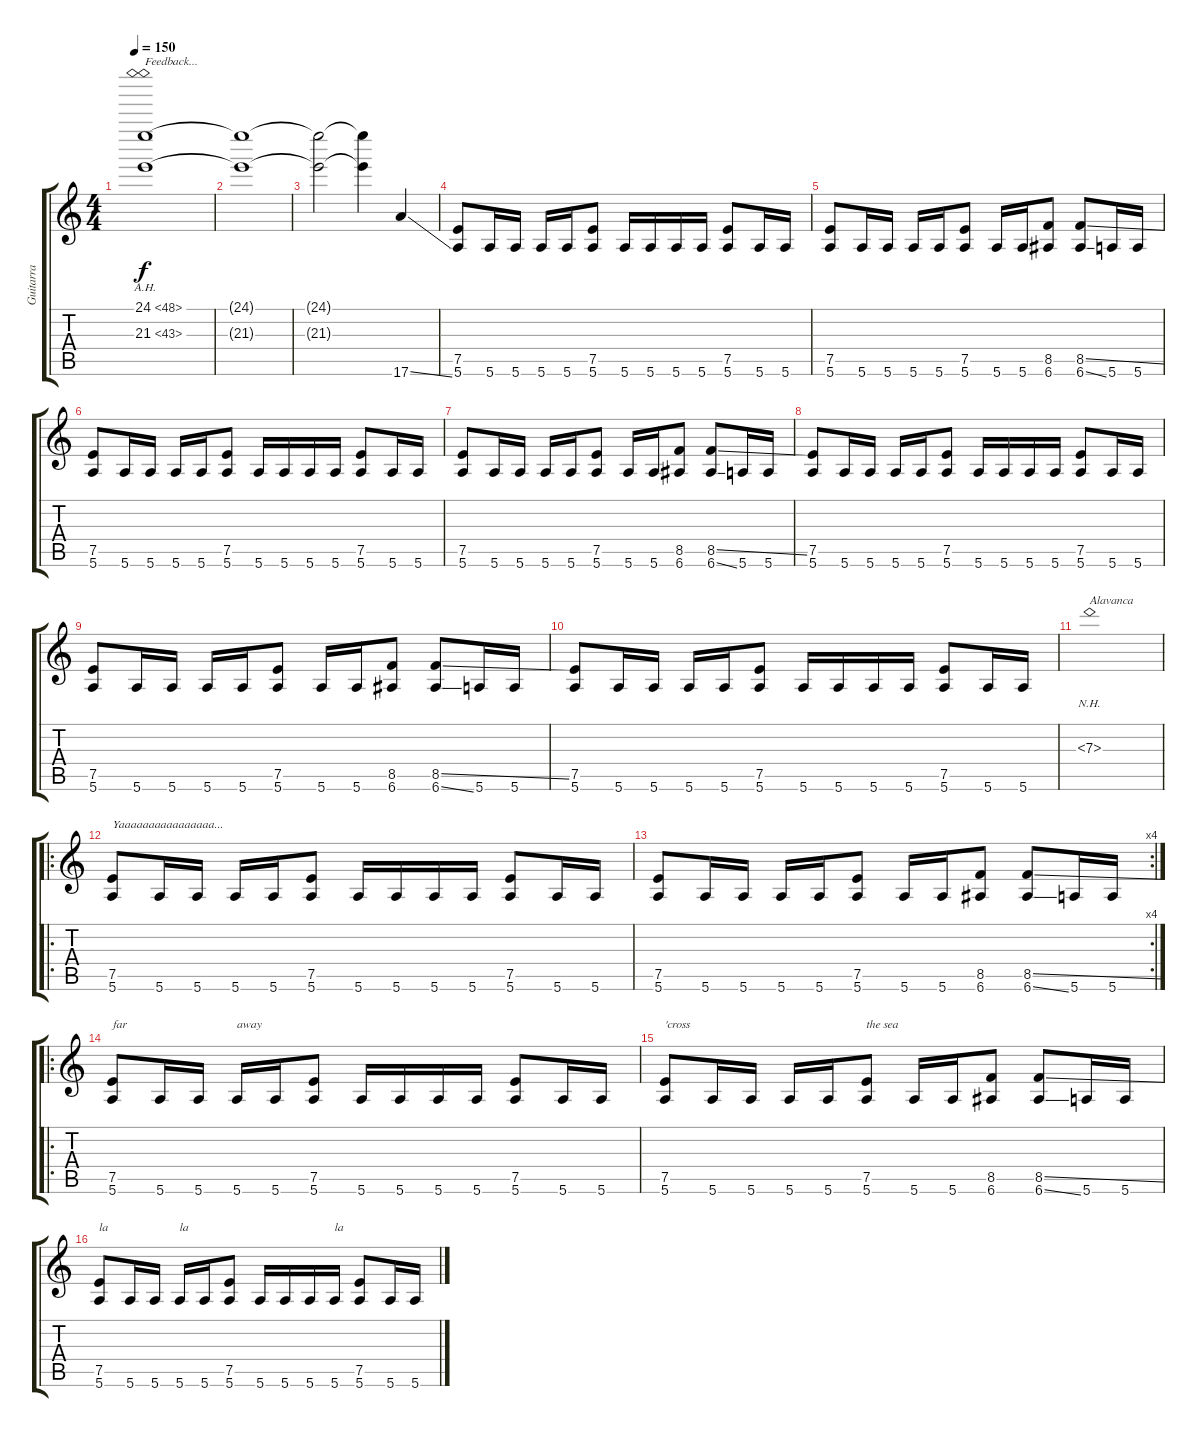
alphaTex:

\track ("Guitarra" "Guitarra") {instrument distortionguitar}
\staff {score tabs}
\tuning (E4 B3 G3 D3 A2 E2) {hide}
\ts (4 4)
\tempo 150
\clef g2
\ks c
(24.1{ah 24} 21.3{ah 22}).1{txt "Feedback..." dy f volume 16 instrument distortionguitar} |
(24.1{t} 21.3{t}).1 |
(24.1{t} 21.3{t}).2 (24.1{t} 21.3{t}).4 17.6{ss}.4 |
(7.5 5.6).8 5.6.16 5.6.16 5.6.16 5.6.16 (7.5 5.6).8 5.6.16 5.6.16 5.6.16 5.6.16 (7.5 5.6).8 5.6.16 5.6.16 |
(7.5 5.6).8 5.6.16 5.6.16 5.6.16 5.6.16 (7.5 5.6).8 5.6.16 5.6.16 (8.5 6.6).8 (8.5{ss} 6.6{ss}).8 5.6.16 5.6.16 |
(7.5 5.6).8 5.6.16 5.6.16 5.6.16 5.6.16 (7.5 5.6).8 5.6.16 5.6.16 5.6.16 5.6.16 (7.5 5.6).8 5.6.16 5.6.16 |
(7.5 5.6).8 5.6.16 5.6.16 5.6.16 5.6.16 (7.5 5.6).8 5.6.16 5.6.16 (8.5 6.6).8 (8.5{ss} 6.6{ss}).8 5.6.16 5.6.16 |
(7.5 5.6).8 5.6.16 5.6.16 5.6.16 5.6.16 (7.5 5.6).8 5.6.16 5.6.16 5.6.16 5.6.16 (7.5 5.6).8 5.6.16 5.6.16 |
(7.5 5.6).8 5.6.16 5.6.16 5.6.16 5.6.16 (7.5 5.6).8 5.6.16 5.6.16 (8.5 6.6).8 (8.5{ss} 6.6{ss}).8 5.6.16 5.6.16 |
(7.5 5.6).8 5.6.16 5.6.16 5.6.16 5.6.16 (7.5 5.6).8 5.6.16 5.6.16 5.6.16 5.6.16 (7.5 5.6).8 5.6.16 5.6.16 |
7.3{nh}.1{txt "Alavanca"} |
\ro
(7.5 5.6).8{txt "Yaaaaaaaaaaaaaaaa..."} 5.6.16 5.6.16 5.6.16 5.6.16 (7.5 5.6).8 5.6.16 5.6.16 5.6.16 5.6.16 (7.5 5.6).8 5.6.16 5.6.16 |
\rc 4
(7.5 5.6).8 5.6.16 5.6.16 5.6.16 5.6.16 (7.5 5.6).8 5.6.16 5.6.16 (8.5 6.6).8 (8.5{ss} 6.6{ss}).8 5.6.16 5.6.16 |
\ro
(7.5 5.6).8{txt "far"} 5.6.16 5.6.16 5.6.16{txt "away"} 5.6.16 (7.5 5.6).8 5.6.16 5.6.16 5.6.16 5.6.16 (7.5 5.6).8 5.6.16 5.6.16 |
(7.5 5.6).8{txt "'cross"} 5.6.16 5.6.16 5.6.16 5.6.16 (7.5 5.6).8{txt "the sea"} 5.6.16 5.6.16 (8.5 6.6).8 (8.5{ss} 6.6{ss}).8 5.6.16 5.6.16 |
(7.5 5.6).8{txt "la"} 5.6.16 5.6.16 5.6.16{txt "la"} 5.6.16 (7.5 5.6).8 5.6.16 5.6.16 5.6.16 5.6.16{txt "la"} (7.5 5.6).8 5.6.16 5.6.16
